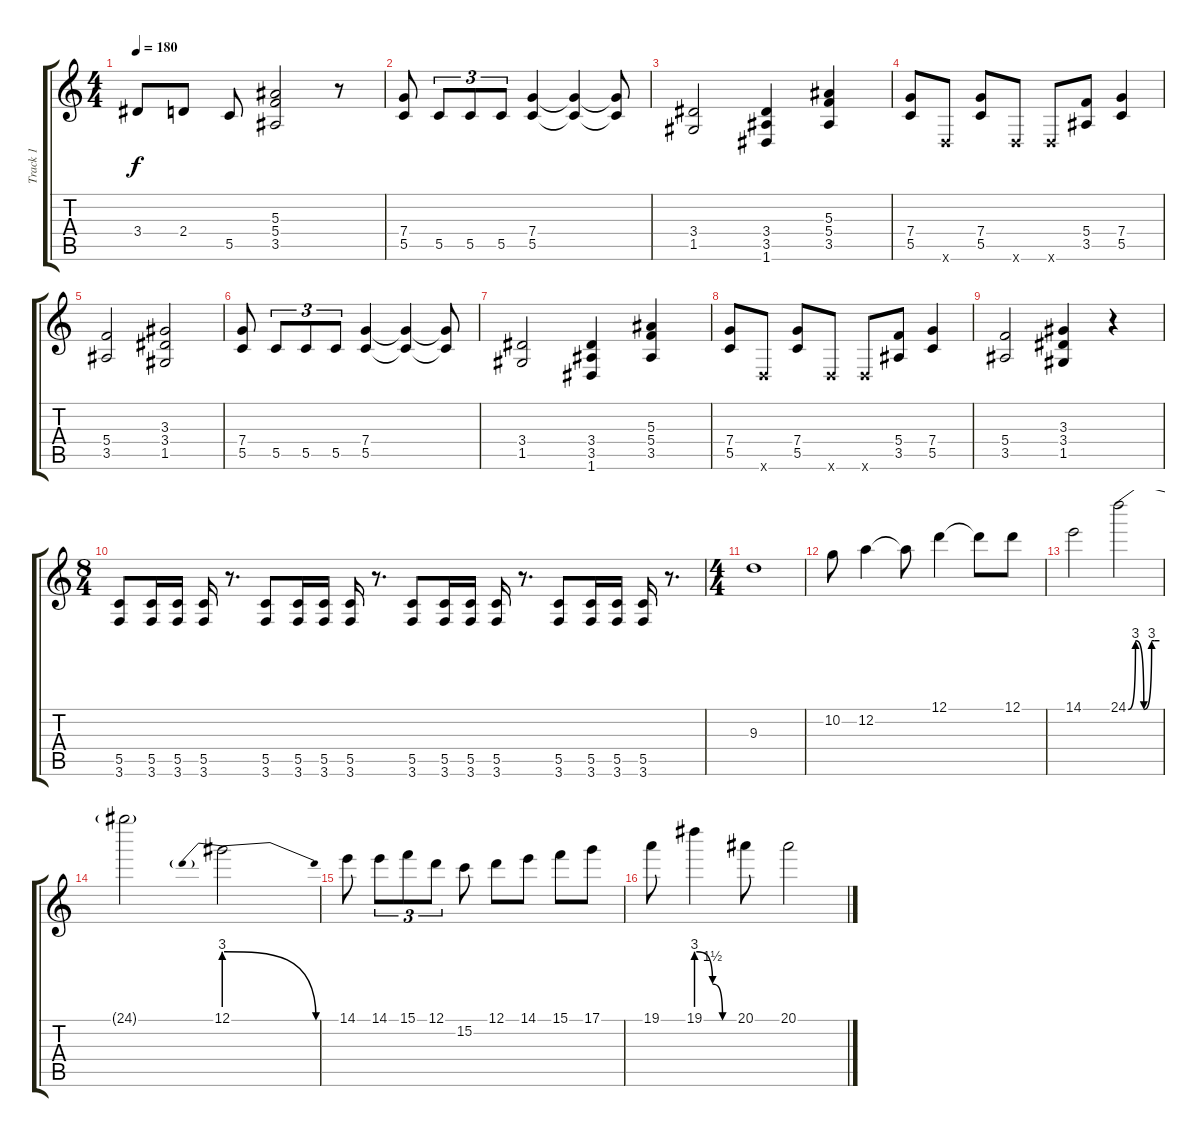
\track ("Track 1" "Track 1") {instrument distortionguitar}
\staff {score tabs}
\tuning (D4 A3 F3 C3 G2 D2) {hide}
\ts (4 4)
\tempo 180
\clef g2
\ks c
3.4.8{dy f} 2.4.8 5.5.8 (5.3 5.4 3.5).2 r.8 |
(7.4 5.5).8 5.5.8{tu (3 2)} 5.5.8{tu (3 2)} 5.5.8{tu (3 2)} (7.4 5.5).4 (7.4{t} 5.5{t}).4 (7.4{t} 5.5{t}).8 |
(3.4 1.5).2 (3.4 3.5 1.6).4 (5.3 5.4 3.5).4 |
(7.4 5.5).8 0.6{x}.8 (7.4 5.5).8 0.6{x}.8 0.6{x}.8 (5.4 3.5).8 (7.4 5.5).4 |
(5.4 3.5).2 (3.3 3.4 1.5).2 |
(7.4 5.5).8 5.5.8{tu (3 2)} 5.5.8{tu (3 2)} 5.5.8{tu (3 2)} (7.4 5.5).4 (7.4{t} 5.5{t}).4 (7.4{t} 5.5{t}).8 |
(3.4 1.5).2 (3.4 3.5 1.6).4 (5.3 5.4 3.5).4 |
(7.4 5.5).8 0.6{x}.8 (7.4 5.5).8 0.6{x}.8 0.6{x}.8 (5.4 3.5).8 (7.4 5.5).4 |
(5.4 3.5).2 (3.3 3.4 1.5).4 r.4 |
\ts (8 4)
(5.5 3.6).8 (5.5 3.6).16 (5.5 3.6).16 (5.5 3.6).16 r.8{d} (5.5 3.6).8 (5.5 3.6).16 (5.5 3.6).16 (5.5 3.6).16 r.8{d} (5.5 3.6).8 (5.5 3.6).16 (5.5 3.6).16 (5.5 3.6).16 r.8{d} (5.5 3.6).8 (5.5 3.6).16 (5.5 3.6).16 (5.5 3.6).16 r.8{d} |
\ts (4 4)
9.3.1 |
10.2.8 12.2.4 12.2{t}.8 12.1.4 12.1{t}.8 12.1.8 |
14.1.2 24.1{be (custom 0 0 14 12 30 0 45 12 50 12 60 12)}.2 |
24.1{t}.2 12.1{be (prebendrelease 0 12 60 0)}.2 |
14.1.8 14.1.8{tu (3 2)} 15.1.8{tu (3 2)} 12.1.8{tu (3 2)} 15.2.8 12.1.8 14.1.8 15.1.8 17.1.8 |
19.1.8 19.1{be (custom 0 12 26 6 42 0 60 0)}.4 20.1.8 20.1.2
